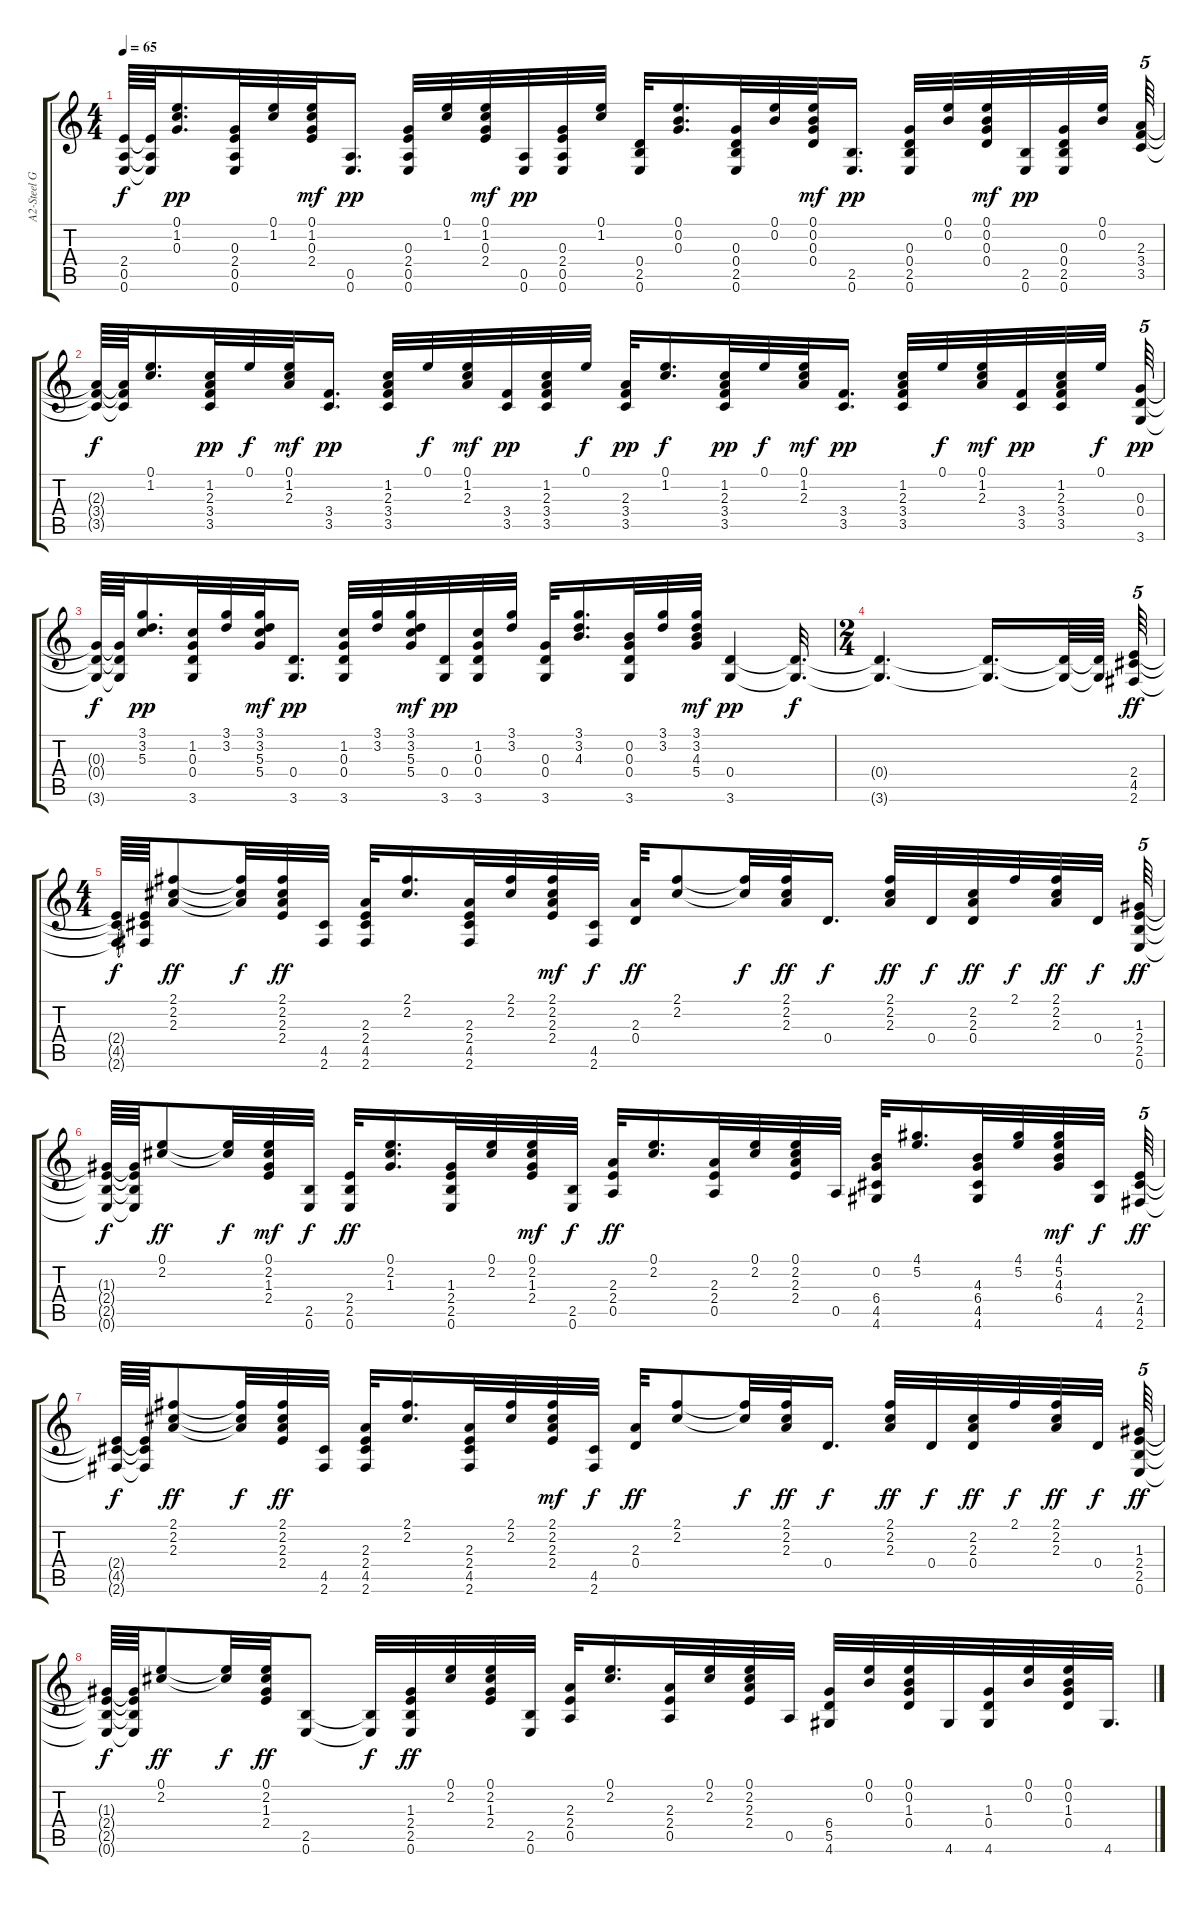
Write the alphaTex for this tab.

\track ("A2-Steel Gt.2  " "A2-Steel G") {instrument acousticguitarsteel}
\staff {score tabs}
\tuning (E4 B3 G3 D3 A2 E2) {hide}
\ts (4 4)
\tempo 65
\clef g2
\ks c
(2.4{t} 0.5{t} 0.6{t}).64{dy f} (2.4{t} 0.5{t} 0.6{t}).64 (0.1 1.2 0.3).16{d dy pp} (0.3 2.4 0.5 0.6).32 (0.1 1.2).32 (0.1 1.2 0.3 2.4).32{dy mf} (0.5 0.6).16{d dy pp} (0.3 2.4 0.5 0.6).32 (0.1 1.2).32 (0.1 1.2 0.3 2.4).32{dy mf} (0.5 0.6).32{dy pp} (0.3 2.4 0.5 0.6).32 (0.1 1.2).32 (0.4 2.5 0.6).32 (0.1 0.2 0.3).16{d} (0.3 0.4 2.5 0.6).32 (0.1 0.2).32 (0.1 0.2 0.3 0.4).32{dy mf} (2.5 0.6).16{d dy pp} (0.3 0.4 2.5 0.6).32 (0.1 0.2).32 (0.1 0.2 0.3 0.4).32{dy mf} (2.5 0.6).32{dy pp} (0.3 0.4 2.5 0.6).32 (0.1 0.2).32 (2.3 3.4 3.5).64{tu (5 4)} |
(2.3{t} 3.4{t} 3.5{t}).64{dy f} (2.3{t} 3.4{t} 3.5{t}).64 (0.1 1.2).16{d} (1.2 2.3 3.4 3.5).32{dy pp} 0.1.32{dy f} (0.1 1.2 2.3).32{dy mf} (3.4 3.5).16{d dy pp} (1.2 2.3 3.4 3.5).32 0.1.32{dy f} (0.1 1.2 2.3).32{dy mf} (3.4 3.5).32{dy pp} (1.2 2.3 3.4 3.5).32 0.1.32{dy f} (2.3 3.4 3.5).32{dy pp} (0.1 1.2).16{d dy f} (1.2 2.3 3.4 3.5).32{dy pp} 0.1.32{dy f} (0.1 1.2 2.3).32{dy mf} (3.4 3.5).16{d dy pp} (1.2 2.3 3.4 3.5).32 0.1.32{dy f} (0.1 1.2 2.3).32{dy mf} (3.4 3.5).32{dy pp} (1.2 2.3 3.4 3.5).32 0.1.32{dy f} (0.3 0.4 3.6).64{tu (5 4) dy pp} |
(0.3{t} 0.4{t} 3.6{t}).64{dy f} (0.3{t} 0.4{t} 3.6{t}).64 (3.1 3.2 5.3).16{d dy pp} (1.2 0.3 0.4 3.6).32 (3.1 3.2).32 (3.1 3.2 5.3 5.4).32{dy mf} (0.4 3.6).16{d dy pp} (1.2 0.3 0.4 3.6).32 (3.1 3.2).32 (3.1 3.2 5.3 5.4).32{dy mf} (0.4 3.6).32{dy pp} (1.2 0.3 0.4 3.6).32 (3.1 3.2).32 (0.3 0.4 3.6).32 (3.1 3.2 4.3).16{d} (0.2 0.3 0.4 3.6).32 (3.1 3.2).32 (3.1 3.2 4.3 5.4).32{dy mf} (0.4 3.6).4{dy pp} (0.4{t} 3.6{t}).32{d dy f} |
\ts (2 4)
(0.4{t} 3.6{t}).4{d} (0.4{t} 3.6{t}).16{d} (0.4{t} 3.6{t}).64 (0.4{t} 3.6{t}).64 (2.4 4.5 2.6).64{tu (5 4) dy ff} |
\ts (4 4)
(2.4{t} 4.5{t} 2.6{t}).64{dy f} (2.4{t} 4.5{t} 2.6{t}).64 (2.1 2.2 2.3).8{dy ff} (2.1{t} 2.2{t} 2.3{t}).32{dy f} (2.1 2.2 2.3 2.4).32{dy ff} (4.5 2.6).32 (2.3 2.4 4.5 2.6).32 (2.1 2.2).16{d} (2.3 2.4 4.5 2.6).32 (2.1 2.2).32 (2.1 2.2 2.3 2.4).32{dy mf} (4.5 2.6).32{dy f} (2.3 0.4).32{dy ff} (2.1 2.2).8 (2.1{t} 2.2{t}).32{dy f} (2.1 2.2 2.3).32{dy ff} 0.4.16{d dy f} (2.1 2.2 2.3).32{dy ff} 0.4.32{dy f} (2.2 2.3 0.4).32{dy ff} 2.1.32{dy f} (2.1 2.2 2.3).32{dy ff} 0.4.32{dy f} (1.3 2.4 2.5 0.6).64{tu (5 4) dy ff} |
(1.3{t} 2.4{t} 2.5{t} 0.6{t}).64{dy f} (1.3{t} 2.4{t} 2.5{t} 0.6{t}).64 (0.1 2.2).8{dy ff} (0.1{t} 2.2{t}).32{dy f} (0.1 2.2 1.3 2.4).32{dy mf} (2.5 0.6).32{dy f} (2.4 2.5 0.6).32{dy ff} (0.1 2.2 1.3).16{d} (1.3 2.4 2.5 0.6).32 (0.1 2.2).32 (0.1 2.2 1.3 2.4).32{dy mf} (2.5 0.6).32{dy f} (2.3 2.4 0.5).32{dy ff} (0.1 2.2).16{d} (2.3 2.4 0.5).32 (0.1 2.2).32 (0.1 2.2 2.3 2.4).32 0.5.32 (0.2 6.4 4.5 4.6).32 (4.1 5.2).16{d} (4.3 6.4 4.5 4.6).32 (4.1 5.2).32 (4.1 5.2 4.3 6.4).32{dy mf} (4.5 4.6).32{dy f} (2.4 4.5 2.6).64{tu (5 4) dy ff} |
(2.4{t} 4.5{t} 2.6{t}).64{dy f} (2.4{t} 4.5{t} 2.6{t}).64 (2.1 2.2 2.3).8{dy ff} (2.1{t} 2.2{t} 2.3{t}).32{dy f} (2.1 2.2 2.3 2.4).32{dy ff} (4.5 2.6).32 (2.3 2.4 4.5 2.6).32 (2.1 2.2).16{d} (2.3 2.4 4.5 2.6).32 (2.1 2.2).32 (2.1 2.2 2.3 2.4).32{dy mf} (4.5 2.6).32{dy f} (2.3 0.4).32{dy ff} (2.1 2.2).8 (2.1{t} 2.2{t}).32{dy f} (2.1 2.2 2.3).32{dy ff} 0.4.16{d dy f} (2.1 2.2 2.3).32{dy ff} 0.4.32{dy f} (2.2 2.3 0.4).32{dy ff} 2.1.32{dy f} (2.1 2.2 2.3).32{dy ff} 0.4.32{dy f} (1.3 2.4 2.5 0.6).64{tu (5 4) dy ff} |
(1.3{t} 2.4{t} 2.5{t} 0.6{t}).64{dy f} (1.3{t} 2.4{t} 2.5{t} 0.6{t}).64 (0.1 2.2).8{dy ff} (0.1{t} 2.2{t}).32{dy f} (0.1 2.2 1.3 2.4).32{dy ff} (2.5 0.6).8 (2.5{t} 0.6{t}).32{dy f} (1.3 2.4 2.5 0.6).32{dy ff} (0.1 2.2).32 (0.1 2.2 1.3 2.4).32 (2.5 0.6).32 (2.3 2.4 0.5).32 (0.1 2.2).16{d} (2.3 2.4 0.5).32 (0.1 2.2).32 (0.1 2.2 2.3 2.4).32 0.5.32 (6.4 5.5 4.6).32 (0.1 0.2).32 (0.1 0.2 1.3 0.4).32 4.6.32 (1.3 0.4 4.6).32 (0.1 0.2).32 (0.1 0.2 1.3 0.4).32 4.6.32{d}
